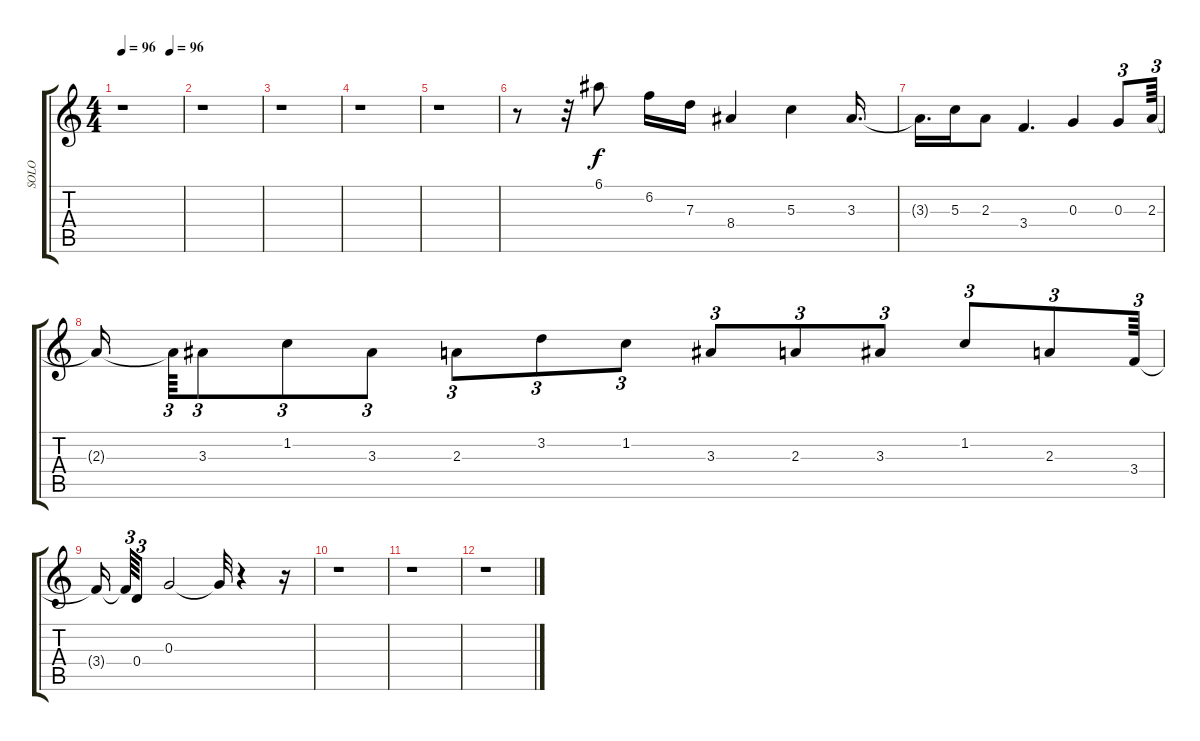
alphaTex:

\track ("SOLO" "SOLO") {instrument overdrivenguitar}
\staff {score tabs}
\tuning (E4 B3 G3 D3 A2 E2) {hide}
\ts (4 4)
\tempo 96
\tempo (96 0.7916666666666666)
\clef g2
\ks c
r.1{dy f} |
r.1 |
r.1 |
r.1 |
r.1 |
r.8 r.32 6.1.8 6.2.16 7.3.16 8.4.4 5.3.4 3.3.16{d} |
3.3{t}.16{d} 5.3.16 2.3.8 3.4.4{d} 0.3.4 0.3.8{tu (3 2)} 2.3.64{tu (3 2)} |
2.3{t}.16{beam splitsecondary} 2.3{t}.64{tu (3 2)} 3.3.8{tu (3 2)} 1.2.8{tu (3 2)} 3.3.8{tu (3 2)} 2.3.8{tu (3 2)} 3.2.8{tu (3 2)} 1.2.8{tu (3 2)} 3.3.8{tu (3 2)} 2.3.8{tu (3 2)} 3.3.8{tu (3 2)} 1.2.8{tu (3 2)} 2.3.8{tu (3 2)} 3.4.64{tu (3 2)} |
3.4{t}.16{beam splitsecondary} 3.4{t}.64{tu (3 2)} 0.4.8{tu (3 2)} 0.3.2 0.3{t}.32 r.4 r.16 |
r.1 |
r.1 |
r.1
